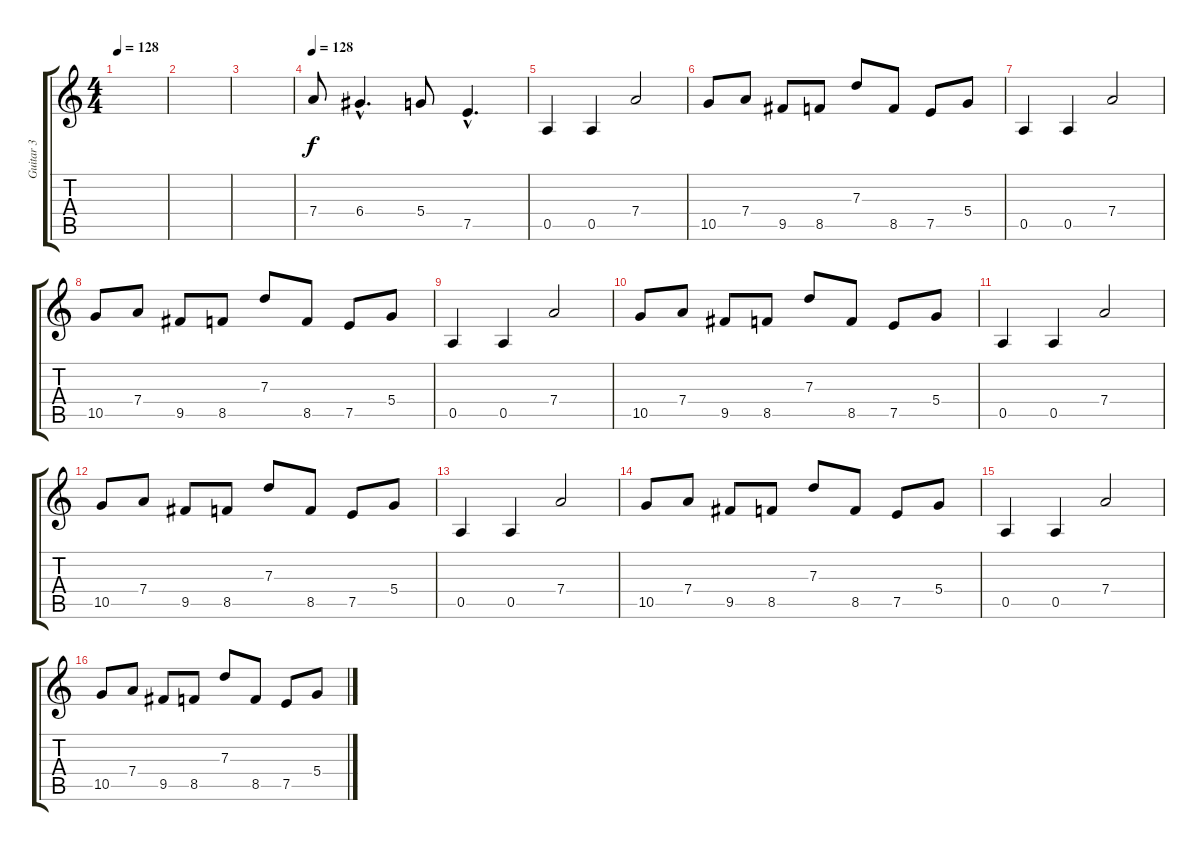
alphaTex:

\track ("Guitar 3" "Guitar 3") {instrument distortionguitar}
\staff {score tabs}
\tuning (E4 B3 G3 D3 A2 E2) {hide}
\ts (4 4)
\tempo 128
\clef g2
\ks c
|
|
|
\tempo 128
7.4.8 6.4{hac}.4{d} 5.4.8 7.5{hac}.4{d} |
0.5.4 0.5.4 7.4.2 |
10.5.8 7.4.8 9.5.8 8.5.8 7.3.8 8.5.8 7.5.8 5.4.8 |
0.5.4 0.5.4 7.4.2 |
10.5.8 7.4.8 9.5.8 8.5.8 7.3.8 8.5.8 7.5.8 5.4.8 |
0.5.4 0.5.4 7.4.2 |
10.5.8 7.4.8 9.5.8 8.5.8 7.3.8 8.5.8 7.5.8 5.4.8 |
0.5.4 0.5.4 7.4.2 |
10.5.8 7.4.8 9.5.8 8.5.8 7.3.8 8.5.8 7.5.8 5.4.8 |
0.5.4 0.5.4 7.4.2 |
10.5.8 7.4.8 9.5.8 8.5.8 7.3.8 8.5.8 7.5.8 5.4.8 |
0.5.4 0.5.4 7.4.2 |
10.5.8 7.4.8 9.5.8 8.5.8 7.3.8 8.5.8 7.5.8 5.4.8
